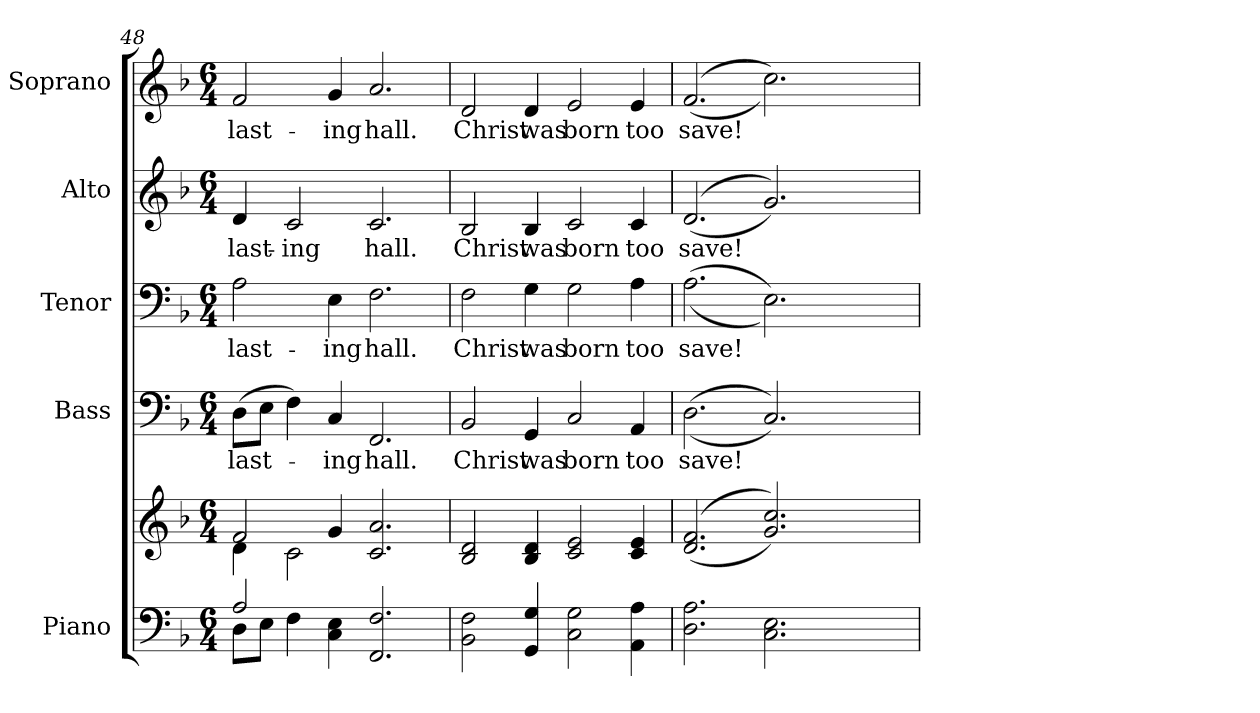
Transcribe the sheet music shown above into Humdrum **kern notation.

**kern	**kern	**kern	**text	**kern	**text	**kern	**text	**kern	**text
*part5	*part5	*part4	*part4	*part3	*part3	*part2	*part2	*part1	*part1
*staff6	*staff5	*staff4	*staff4	*staff3	*staff3	*staff2	*staff2	*staff1	*staff1
*I"Piano	*	*I"Bass	*	*I"Tenor	*	*I"Alto	*	*I"Soprano	*
*I'Pno.	*	*I'B.	*	*I'T.	*	*I'A.	*	*I'S.	*
*clefF4	*clefG2	*clefF4	*	*clefF4	*	*clefG2	*	*clefG2	*
*k[b-]	*k[b-]	*k[b-]	*	*k[b-]	*	*k[b-]	*	*k[b-]	*
*F:	*F:	*F:	*	*F:	*	*F:	*	*F:	*
*M6/4	*M6/4	*M6/4	*	*M6/4	*	*M6/4	*	*M6/4	*
=48	=48	=48	=48	=48	=48	=48	=48	=48	=48
*^	*^	*	*	*	*	*	*	*	*
!	!	!	!	!	!LO:LY:b:color=#000000	!	!	!	!	!	!
!	!	!	!	!	!	!	!LO:LY:b:color=#000000	!	!	!	!
!	!	!	!	!	!	!	!	!	!LO:LY:b:color=#000000	!	!
!	!	!	!	!	!	!	!	!	!	!	!LO:LY:b:color=#000000
2Ai/	8Di\L	2fi/	4di\	(8Di\L	last-	2Ai\	last-	4di/	last-	2fi/	last-
.	8Ei\J	.	.	8Ei\J	.	.	.	.	.	.	.
!	!	!	!	!	!	!	!	!	!LO:LY:b:color=#000000	!	!
.	4Fi\	.	2ci\	4Fi\)	.	.	.	2ci/	-ing	.	.
!	!	!	!	!	!LO:LY:b:color=#000000	!	!	!	!	!	!
!	!	!	!	!	!	!	!LO:LY:b:color=#000000	!	!	!	!
!	!	!	!	!	!	!	!	!	!	!	!LO:LY:b:color=#000000
4Ci\ 4Ei	4ryy	4gi/	.	4Ci/	-ing	4Ei\	-ing	.	.	4gi/	-ing
!	!	!	!	!	!LO:LY:b:color=#000000	!	!	!	!	!	!
!	!	!	!	!	!	!	!LO:LY:b:color=#000000	!	!	!	!
!	!	!	!	!	!	!	!	!	!LO:LY:b:color=#000000	!	!
!	!	!	!	!	!	!	!	!	!	!	!LO:LY:b:color=#000000
2.FFi/ 2.Fi	2.ryy	2.ci/ 2.ai	2.ryy	2.FFi/	hall.	2.Fi\	hall.	2.ci/	hall.	2.ai/	hall.
*v	*v	*	*	*	*	*	*	*	*	*	*
*	*v	*v	*	*	*	*	*	*	*	*
!!LO:PB:g=z
=49	=49	=49	=49	=49	=49	=49	=49	=49	=49
*^	*^	*	*	*	*	*	*	*	*
!	!	!	!	!	!LO:LY:b:color=#000000	!	!	!	!	!	!
*v	*v	*	*	*	*	*	*	*	*	*	*
*	*v	*v	*	*	*	*	*	*	*	*
*^	*^	*	*	*	*	*	*	*	*
!	!	!	!	!	!	!	!LO:LY:b:color=#000000	!	!	!	!
*v	*v	*	*	*	*	*	*	*	*	*	*
*	*v	*v	*	*	*	*	*	*	*	*
*^	*^	*	*	*	*	*	*	*	*
!	!	!	!	!	!	!	!	!	!LO:LY:b:color=#000000	!	!
*v	*v	*	*	*	*	*	*	*	*	*	*
*	*v	*v	*	*	*	*	*	*	*	*
*	*	*	*	*	*	*	*	*MM210	*
*^	*^	*	*	*	*	*	*	*	*
!	!	!	!	!	!	!	!	!	!	!	!LO:LY:b:color=#000000
*v	*v	*	*	*	*	*	*	*	*	*	*
*	*v	*v	*	*	*	*	*	*	*	*
2BB-i\ 2Fi	2B-i/ 2di	2BB-i/	Christ	2Fi\	Christ	2B-i/	Christ	2di/	Christ
!	!	!	!LO:LY:b:color=#000000	!	!	!	!	!	!
!	!	!	!	!	!LO:LY:b:color=#000000	!	!	!	!
!	!	!	!	!	!	!	!LO:LY:b:color=#000000	!	!
!	!	!	!	!	!	!	!	!	!LO:LY:b:color=#000000
4GGi/ 4Gi	4B-i/ 4di	4GGi/	was	4Gi\	was	4B-i/	was	4di/	was
!	!	!	!LO:LY:b:color=#000000	!	!	!	!	!	!
!	!	!	!	!	!LO:LY:b:color=#000000	!	!	!	!
!	!	!	!	!	!	!	!LO:LY:b:color=#000000	!	!
!	!	!	!	!	!	!	!	!	!LO:LY:b:color=#000000
2Ci\ 2Gi	2ci/ 2ei	2Ci/	born	2Gi\	born	2ci/	born	2ei/	born
!	!	!	!LO:LY:b:color=#000000	!	!	!	!	!	!
!	!	!	!	!	!LO:LY:b:color=#000000	!	!	!	!
!	!	!	!	!	!	!	!LO:LY:b:color=#000000	!	!
!	!	!	!	!	!	!	!	!	!LO:LY:b:color=#000000
4AAi\ 4Ai	4ci/ 4ei	4AAi/	too	4Ai\	too	4ci/	too	4ei/	too
=50	=50	=50	=50	=50	=50	=50	=50	=50	=50
!	!	!	!LO:LY:b:color=#000000	!	!	!	!	!	!
!	!	!	!	!	!LO:LY:b:color=#000000	!	!	!	!
!	!	!	!	!	!	!	!LO:LY:b:color=#000000	!	!
!	!	!	!	!	!	!	!	!	!LO:LY:b:color=#000000
*	*	*	*	*	*	*	*	*^	*
2.Di\ 2.Ai	((2.di/ 2.fi	((2.Di\	save!	((2.Ai\	save!	((2.di/	save!	((2.fi/	1ryy	save!
2.Ci\ 2.Ei	2.gi/ 2.cci))	2.Ci/))	.	2.Ei\))	.	2.gi/))	.	2.cci\))	.	.
.	.	.	.	.	.	.	.	.	4ryy	.
.	.	.	.	.	.	.	.	.	8ryy	.
.	.	.	.	.	.	.	.	.	16ryy	.
.	.	.	.	.	.	.	.	.	32ryy	.
.	.	.	.	.	.	.	.	.	64ryy	.
.	.	.	.	.	.	.	.	.	128...ryy	.
*	*	*	*	*	*	*	*	*MM205	*	*
.	.	.	.	.	.	.	.	.	1024ryy	.
*	*	*	*	*	*	*	*	*v	*v	*
=	=	=	=	=	=	=	=	=	=
*-	*-	*-	*-	*-	*-	*-	*-	*-	*-
